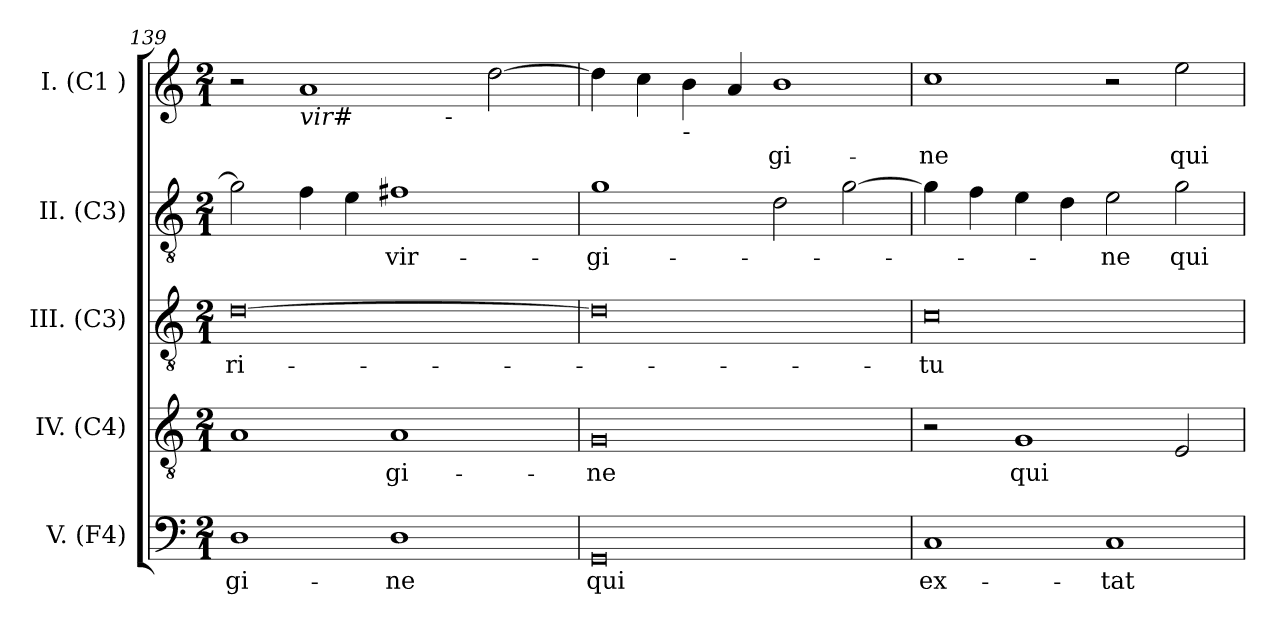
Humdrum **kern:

**kern	**text	**kern	**text	**kern	**text	**kern	**text	**kern	**text
*part5	*part5	*part4	*part4	*part3	*part3	*part2	*part2	*part1	*part1
*staff5	*staff5	*staff4	*staff4	*staff3	*staff3	*staff2	*staff2	*staff1	*staff1
*I"V. (F4)	*	*I"IV. (C4)	*	*I"III. (C3)	*	*I"II. (C3)	*	*I"I. (C1 )	*
*I'V.	*	*I'IV.	*	*I'III.	*	*I'II.	*	*I'I.	*
*clefF4	*	*clefGv2	*	*clefGv2	*	*clefGv2	*	*clefG2	*
*k[]	*	*k[]	*	*	*	*k[]	*	*k[]	*
*C:	*	*C:	*	*	*	*C:	*	*C:	*
*M2/1	*	*M2/1	*	*M2/1	*	*M2/1	*	*M2/1	*
=139	=139	=139	=139	=139	=139	=139	=139	=139	=139
!	!LO:LY:b:cj	!	!	!	!LO:LY:b:rj	!	!	!	!
*	*	*	*	*	*	*	*	*^	*
1D	-gi-	1A	.	[>0d	-ri-	2g\]	.	2r	1ryy	.
!	!	!	!	!	!	!	!	!LO:TX:b:i:t=vir#	!	!
.	.	.	.	.	.	4f\	.	1a	.	.
.	.	.	.	.	.	4e\	.	.	.	.
!	!LO:LY:b:cj	!	!LO:LY:b:cj	!	!	!	!LO:LY:b:cj	!	!	!
1D	-ne	1A	-gi-	.	.	1f#	vir-	.	4ryy	.
.	.	.	.	.	.	.	.	.	64ryy	.
!	!	!	!	!	!	!	!	!	!LO:TX:b:t=-	!
.	.	.	.	.	.	.	.	.	2ryy	.
.	.	.	.	.	.	.	.	[>2dd\	.	.
.	.	.	.	.	.	.	.	.	8...ryy	.
=140	=140	=140	=140	=140	=140	=140	=140	=140	=140	=140
!	!	!	!	!	!	!	!	!LO:TX:b:t=-	!	!
!	!LO:LY:b:cj	!	!LO:LY:b:rj	!	!	!	!LO:LY:b:cj	!	!	!
*	*	*	*	*	*	*	*	*v	*v	*
0GG	qui	0G	-ne	0d]	.	1g	-gi-	4dd\]	.
.	.	.	.	.	.	.	.	4cc\	.
!	!	!	!	!	!	!	!	!LO:TX:b:t=-	!
.	.	.	.	.	.	.	.	4b\	.
.	.	.	.	.	.	.	.	4a/	.
!	!	!	!	!	!	!	!	!	!LO:LY:b:cj
.	.	.	.	.	.	2d\	.	1b	gi-
.	.	.	.	.	.	[>2g\	.	.	.
=141	=141	=141	=141	=141	=141	=141	=141	=141	=141
!	!LO:LY:b:cj	!	!	!	!LO:LY:b:rj	!	!	!	!LO:LY:b:cj
1C	ex-	2r	.	0c	-tu	4g\]	.	1cc	-ne
.	.	.	.	.	.	4f\	.	.	.
!	!	!	!LO:LY:b:cj	!	!	!	!	!	!
.	.	1G	qui	.	.	4e\	.	.	.
.	.	.	.	.	.	4d\	.	.	.
!	!LO:LY:b:cj	!	!	!	!	!	!LO:LY:b:cj	!	!
1C	-tat	.	.	.	.	2e\	-ne	2r	.
!	!	!	!	!	!	!	!LO:LY:b:cj	!	!LO:LY:b:cj
.	.	2E/	.	.	.	2g\	qui	2ee\	qui
=	=	=	=	=	=	=	=	=	=
*-	*-	*-	*-	*-	*-	*-	*-	*-	*-
